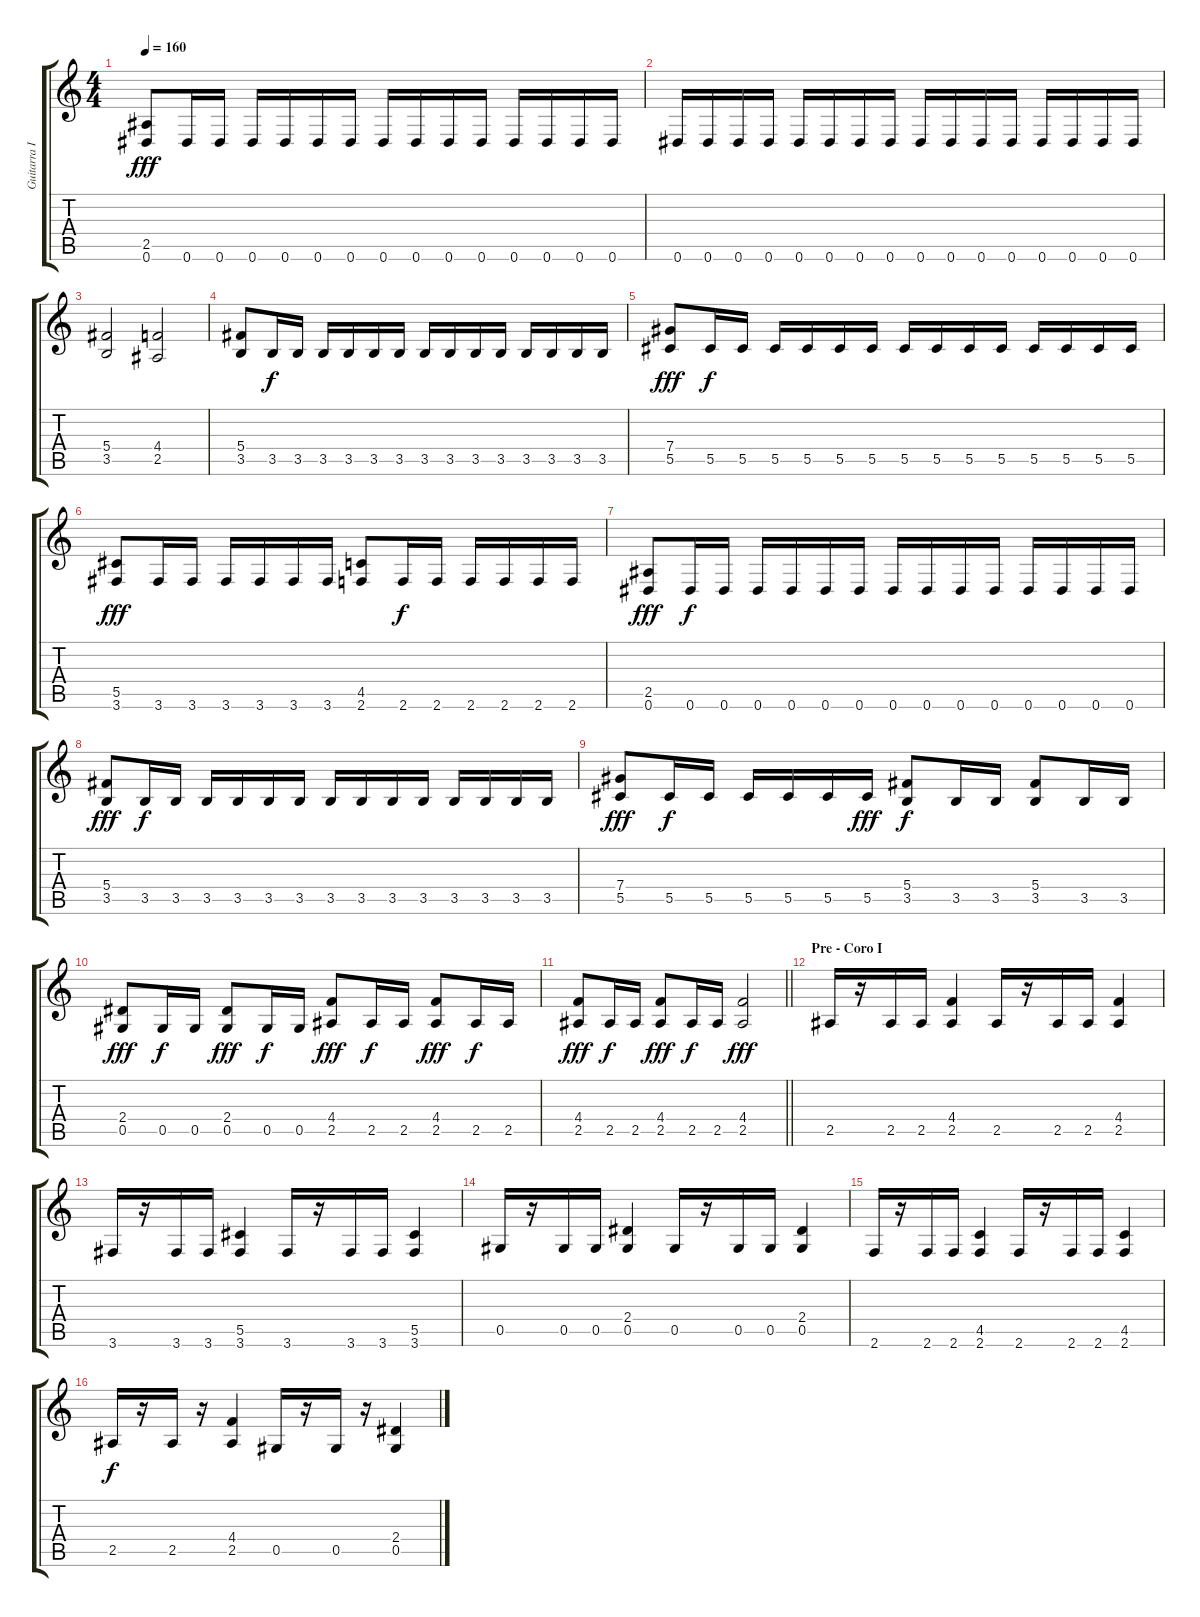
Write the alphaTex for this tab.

\track ("Guitarra II" "Guitarra I") {instrument distortionguitar}
\staff {score tabs}
\tuning (Eb4 Bb3 Gb3 Db3 Ab2 Eb2) {hide}
\ts (4 4)
\tempo 160
\clef g2
\ks c
(2.5 0.6).8{dy fff} 0.6.16 0.6.16 0.6.16 0.6.16 0.6.16 0.6.16 0.6.16 0.6.16 0.6.16 0.6.16 0.6.16 0.6.16 0.6.16 0.6.16 |
0.6.16 0.6.16 0.6.16 0.6.16 0.6.16 0.6.16 0.6.16 0.6.16 0.6.16 0.6.16 0.6.16 0.6.16 0.6.16 0.6.16 0.6.16 0.6.16 |
(5.4 3.5).2 (4.4 2.5).2 |
(5.4 3.5).8 3.5.16{dy f} 3.5.16 3.5.16 3.5.16 3.5.16 3.5.16 3.5.16 3.5.16 3.5.16 3.5.16 3.5.16 3.5.16 3.5.16 3.5.16 |
(7.4 5.5).8{dy fff} 5.5.16{dy f} 5.5.16 5.5.16 5.5.16 5.5.16 5.5.16 5.5.16 5.5.16 5.5.16 5.5.16 5.5.16 5.5.16 5.5.16 5.5.16 |
(5.5 3.6).8{dy fff} 3.6.16 3.6.16 3.6.16 3.6.16 3.6.16 3.6.16 (4.5 2.6).8 2.6.16{dy f} 2.6.16 2.6.16 2.6.16 2.6.16 2.6.16 |
(2.5 0.6).8{dy fff} 0.6.16{dy f} 0.6.16 0.6.16 0.6.16 0.6.16 0.6.16 0.6.16 0.6.16 0.6.16 0.6.16 0.6.16 0.6.16 0.6.16 0.6.16 |
(5.4 3.5).8{dy fff} 3.5.16{dy f} 3.5.16 3.5.16 3.5.16 3.5.16 3.5.16 3.5.16 3.5.16 3.5.16 3.5.16 3.5.16 3.5.16 3.5.16 3.5.16 |
(7.4 5.5).8{dy fff} 5.5.16{dy f} 5.5.16 5.5.16 5.5.16 5.5.16 5.5.16{dy fff} (5.4 3.5).8{dy f} 3.5.16 3.5.16 (5.4 3.5).8 3.5.16 3.5.16 |
(2.4 0.5).8{dy fff} 0.5.16{dy f} 0.5.16 (2.4 0.5).8{dy fff} 0.5.16{dy f} 0.5.16 (4.4 2.5).8{dy fff} 2.5.16{dy f} 2.5.16 (4.4 2.5).8{dy fff} 2.5.16{dy f} 2.5.16 |
\barLineRight lightlight
(4.4 2.5).8{dy fff} 2.5.16{dy f} 2.5.16 (4.4 2.5).8{dy fff} 2.5.16{dy f} 2.5.16 (4.4 2.5).2{dy fff} |
\section ("" "Pre - Coro I")
2.5.16 r.16 2.5.16 2.5.16 (4.4 2.5).4 2.5.16 r.16 2.5.16 2.5.16 (4.4 2.5).4 |
3.6.16 r.16 3.6.16 3.6.16 (5.5 3.6).4 3.6.16 r.16 3.6.16 3.6.16 (5.5 3.6).4 |
0.5.16 r.16 0.5.16 0.5.16 (2.4 0.5).4 0.5.16 r.16 0.5.16 0.5.16 (2.4 0.5).4 |
2.6.16 r.16 2.6.16 2.6.16 (4.5 2.6).4 2.6.16 r.16 2.6.16 2.6.16 (4.5 2.6).4 |
2.5.16{dy f} r.16 2.5.16 r.16 (4.4 2.5).4 0.5.16 r.16 0.5.16 r.16 (2.4 0.5).4
